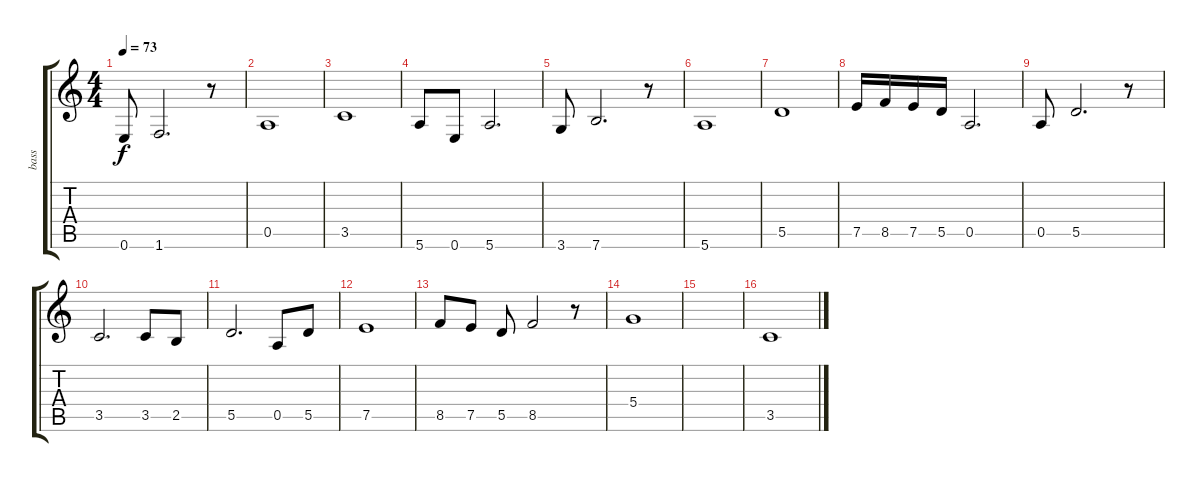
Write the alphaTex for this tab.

\track ("bass" "bass") {instrument electricbassfinger}
\staff {score tabs}
\tuning (E4 B3 G3 D3 A2 E2) {hide}
\ts (4 4)
\tempo 73
\clef g2
\ks c
0.6.8{dy f} 1.6.2{d} r.8 |
0.5.1 |
3.5.1 |
5.6.8 0.6.8 5.6.2{d} |
3.6.8 7.6.2{d} r.8 |
5.6.1 |
5.5.1 |
7.5.16 8.5.16 7.5.16 5.5.16 0.5.2{d} |
0.5.8 5.5.2{d} r.8 |
3.5.2{d} 3.5.8 2.5.8 |
5.5.2{d} 0.5.8 5.5.8 |
7.5.1 |
8.5.8 7.5.8 5.5.8 8.5.2 r.8 |
5.4.1 |
|
3.5.1
